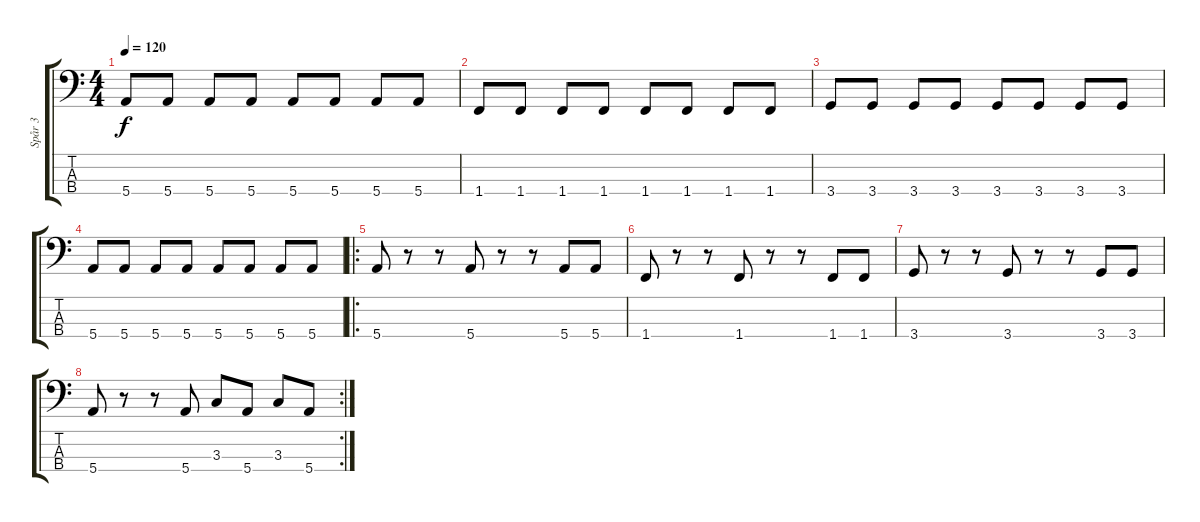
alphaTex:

\track ("Spår 3" "Spår 3") {instrument acousticguitarnylon}
\staff {score tabs}
\tuning (G2 D2 A1 E1) {hide}
\ts (4 4)
\tempo 120
\clef f4
\ks c
5.4.8{dy f} 5.4.8 5.4.8 5.4.8 5.4.8 5.4.8 5.4.8 5.4.8 |
1.4.8 1.4.8 1.4.8 1.4.8 1.4.8 1.4.8 1.4.8 1.4.8 |
3.4.8 3.4.8 3.4.8 3.4.8 3.4.8 3.4.8 3.4.8 3.4.8 |
5.4.8 5.4.8 5.4.8 5.4.8 5.4.8 5.4.8 5.4.8 5.4.8 |
\ro
5.4.8 r.8 r.8 5.4.8 r.8 r.8 5.4.8 5.4.8 |
1.4.8 r.8 r.8 1.4.8 r.8 r.8 1.4.8 1.4.8 |
3.4.8 r.8 r.8 3.4.8 r.8 r.8 3.4.8 3.4.8 |
\rc 2
5.4.8 r.8 r.8 5.4.8 3.3.8 5.4.8 3.3.8 5.4.8
